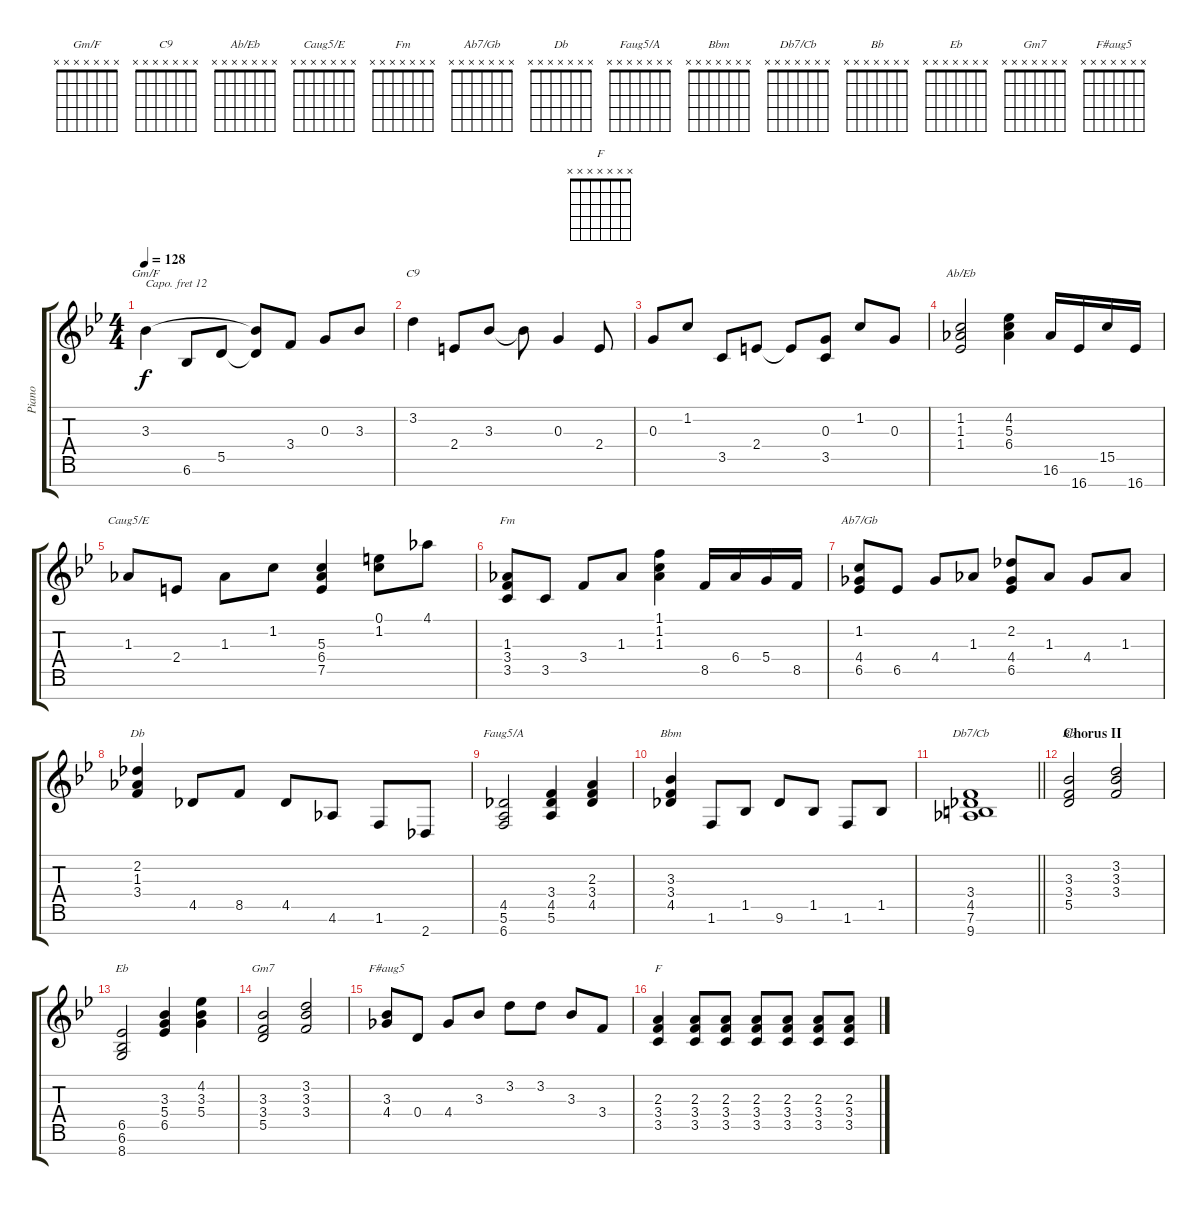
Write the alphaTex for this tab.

\track ("Piano" "Piano") {instrument acousticgrandpiano}
\staff {score tabs}
\capo 12
\tuning (E4 B3 G3 D3 A2 E2 B1) {hide}
\chord ("Gm/F" x x x x x x x)
\chord ("C9" x x x x x x x)
\chord ("Ab/Eb" x x x x x x x)
\chord ("Caug5/E" x x x x x x x)
\chord ("Fm" x x x x x x x)
\chord ("Ab7/Gb" x x x x x x x)
\chord ("Db" x x x x x x x)
\chord ("Faug5/A" x x x x x x x)
\chord ("Bbm" x x x x x x x)
\chord ("Db7/Cb" x x x x x x x)
\chord ("Bb" x x x x x x x)
\chord ("Eb" x x x x x x x)
\chord ("Gm7" x x x x x x x)
\chord ("F#aug5" x x x x x x x)
\chord ("F" x x x x x x x)
\ts (4 4)
\tempo 128
\clef g2
\ks bb
3.3.4{ch "Gm/F" dy f} 6.6.8 5.5.8 (3.3{t} 5.5{t}).8 3.4.8 0.3.8 3.3.8 |
3.2.4{ch "C9"} 2.4.8 3.3.8 3.3{t}.8 0.3.4 2.4.8 |
0.3.8 1.2.8 3.5.8 2.4.8 2.4{t}.8 (0.3 3.5).8 1.2.8 0.3.8 |
(1.2 1.3 1.4).2{ch "Ab/Eb"} (4.2 5.3 6.4).4 16.6.16 16.7.16 15.5.16 16.7.16 |
1.3.8{ch "Caug5/E"} 2.4.8 1.3.8 1.2.8 (5.3 6.4 7.5).4 (0.1 1.2).8 4.1.8 |
(1.3 3.4 3.5).8{ch "Fm"} 3.5.8 3.4.8 1.3.8 (1.1 1.2 1.3).4 8.5.16 6.4.16 5.4.16 8.5.16 |
(1.2 4.4 6.5).8{ch "Ab7/Gb"} 6.5.8 4.4.8 1.3.8 (2.2 4.4 6.5).8 1.3.8 4.4.8 1.3.8 |
(2.2 1.3 3.4).4{ch "Db"} 4.5.8 8.5.8 4.5.8 4.6.8 1.6.8 2.7.8 |
(4.5 5.6 6.7).2{ch "Faug5/A"} (3.4 4.5 5.6).4 (2.3 3.4 4.5).4 |
(3.3 3.4 4.5).4{ch "Bbm"} 1.6.8 1.5.8 9.6.8 1.5.8 1.6.8 1.5.8 |
\barLineRight lightlight
(3.4 4.5 7.6 9.7).1{ch "Db7/Cb"} |
\section ("" "Chorus II")
(3.3 3.4 5.5).2{ch "Bb"} (3.2 3.3 3.4).2 |
(6.5 6.6 8.7).2{ch "Eb"} (3.3 5.4 6.5).4 (4.2 3.3 5.4).4 |
(3.3 3.4 5.5).2{ch "Gm7"} (3.2 3.3 3.4).2 |
(3.3 4.4).8{ch "F#aug5"} 0.4.8 4.4.8 3.3.8 3.2.8 3.2.8 3.3.8 3.4.8 |
(2.3 3.4 3.5).4{ch "F"} (2.3 3.4 3.5).8 (2.3 3.4 3.5).8 (2.3 3.4 3.5).8 (2.3 3.4 3.5).8 (2.3 3.4 3.5).8 (2.3 3.4 3.5).8
